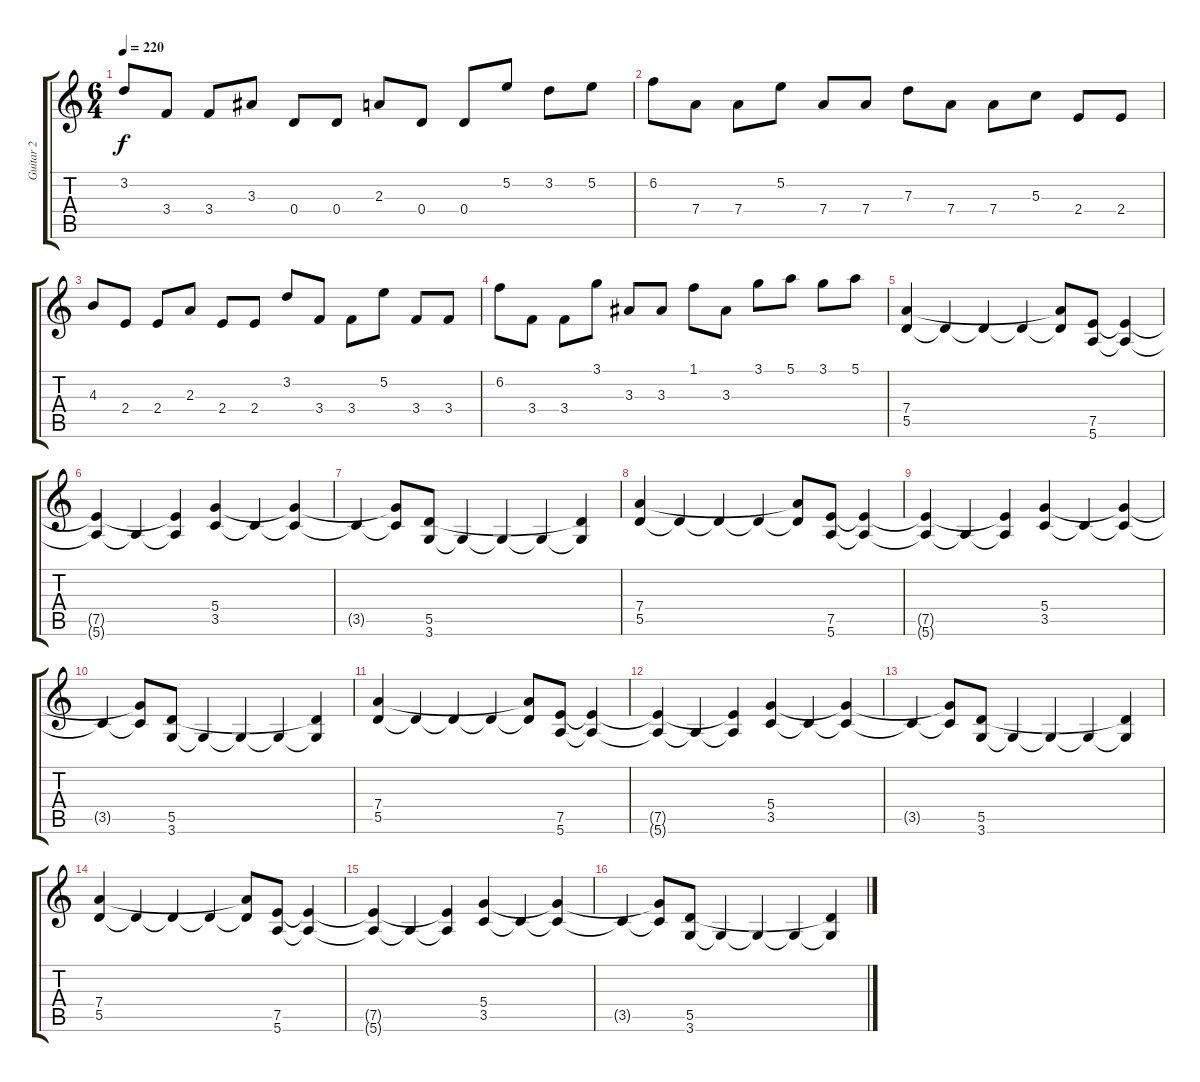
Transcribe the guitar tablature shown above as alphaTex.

\track ("Guitar 2" "Guitar 2") {instrument distortionguitar}
\staff {score tabs}
\tuning (E4 B3 G3 D3 A2 E2) {hide}
\ts (6 4)
\tempo 220
\clef g2
\ks c
3.2.8{dy f} 3.4.8 3.4.8 3.3.8 0.4.8 0.4.8 2.3.8 0.4.8 0.4.8 5.2.8 3.2.8 5.2.8 |
6.2.8 7.4.8 7.4.8 5.2.8 7.4.8 7.4.8 7.3.8 7.4.8 7.4.8 5.3.8 2.4.8 2.4.8 |
4.3.8 2.4.8 2.4.8 2.3.8 2.4.8 2.4.8 3.2.8 3.4.8 3.4.8 5.2.8 3.4.8 3.4.8 |
6.2.8 3.4.8 3.4.8 3.1.8 3.3.8 3.3.8 1.1.8 3.3.8 3.1.8 5.1.8 3.1.8 5.1.8 |
(7.4 5.5).4 5.5{t}.4 5.5{t}.4 5.5{t}.4 (7.4{t} 5.5{t}).8 (7.5 5.6).8 (7.5{t} 5.6{t}).4 |
(7.5{t} 5.6{t}).4 5.6{t}.4 (7.5{t} 5.6{t}).4 (5.4 3.5).4 3.5{t}.4 (5.4{t} 3.5{t}).4 |
3.5{t}.4 (5.4{t} 3.5{t}).8 (5.5 3.6).8 3.6{t}.4 3.6{t}.4 3.6{t}.4 (5.5{t} 3.6{t}).4 |
(7.4 5.5).4 5.5{t}.4 5.5{t}.4 5.5{t}.4 (7.4{t} 5.5{t}).8 (7.5 5.6).8 (7.5{t} 5.6{t}).4 |
(7.5{t} 5.6{t}).4 5.6{t}.4 (7.5{t} 5.6{t}).4 (5.4 3.5).4 3.5{t}.4 (5.4{t} 3.5{t}).4 |
3.5{t}.4 (5.4{t} 3.5{t}).8 (5.5 3.6).8 3.6{t}.4 3.6{t}.4 3.6{t}.4 (5.5{t} 3.6{t}).4 |
(7.4 5.5).4 5.5{t}.4 5.5{t}.4 5.5{t}.4 (7.4{t} 5.5{t}).8 (7.5 5.6).8 (7.5{t} 5.6{t}).4 |
(7.5{t} 5.6{t}).4 5.6{t}.4 (7.5{t} 5.6{t}).4 (5.4 3.5).4 3.5{t}.4 (5.4{t} 3.5{t}).4 |
3.5{t}.4 (5.4{t} 3.5{t}).8 (5.5 3.6).8 3.6{t}.4 3.6{t}.4 3.6{t}.4 (5.5{t} 3.6{t}).4 |
(7.4 5.5).4 5.5{t}.4 5.5{t}.4 5.5{t}.4 (7.4{t} 5.5{t}).8 (7.5 5.6).8 (7.5{t} 5.6{t}).4 |
(7.5{t} 5.6{t}).4 5.6{t}.4 (7.5{t} 5.6{t}).4 (5.4 3.5).4 3.5{t}.4 (5.4{t} 3.5{t}).4 |
3.5{t}.4 (5.4{t} 3.5{t}).8 (5.5 3.6).8 3.6{t}.4 3.6{t}.4 3.6{t}.4 (5.5{t} 3.6{t}).4
